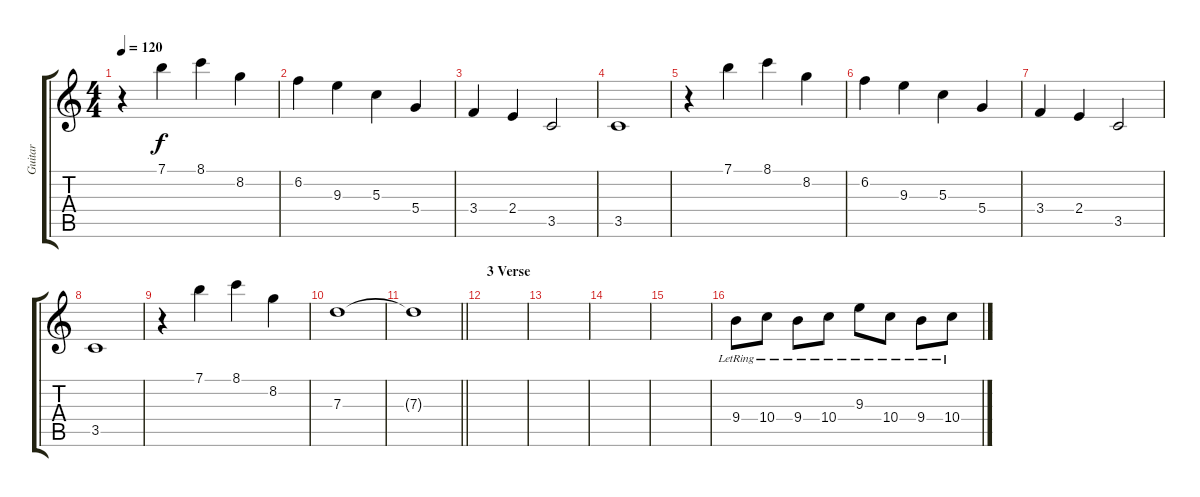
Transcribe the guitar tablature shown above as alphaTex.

\track ("Guitar" "Guitar") {instrument electricguitarclean}
\staff {score tabs}
\tuning (E4 B3 G3 D3 A2 E2) {hide}
\ts (4 4)
\tempo 120
\clef g2
\ks c
r.4{dy f} 7.1.4 8.1.4 8.2.4 |
6.2.4 9.3.4 5.3.4 5.4.4 |
3.4.4 2.4.4 3.5.2 |
3.5.1 |
r.4 7.1.4 8.1.4 8.2.4 |
6.2.4 9.3.4 5.3.4 5.4.4 |
3.4.4 2.4.4 3.5.2 |
3.5.1 |
r.4 7.1.4 8.1.4 8.2.4 |
7.3.1 |
\barLineRight lightlight
7.3{t}.1 |
\section ("" "3 Verse")
|
|
|
|
9.4{lr}.8{volume 0 instrument electricguitarclean} 10.4{lr}.8{volume 13} 9.4{lr}.8 10.4{lr}.8 9.3{lr}.8 10.4{lr}.8 9.4{lr}.8 10.4{lr}.8
